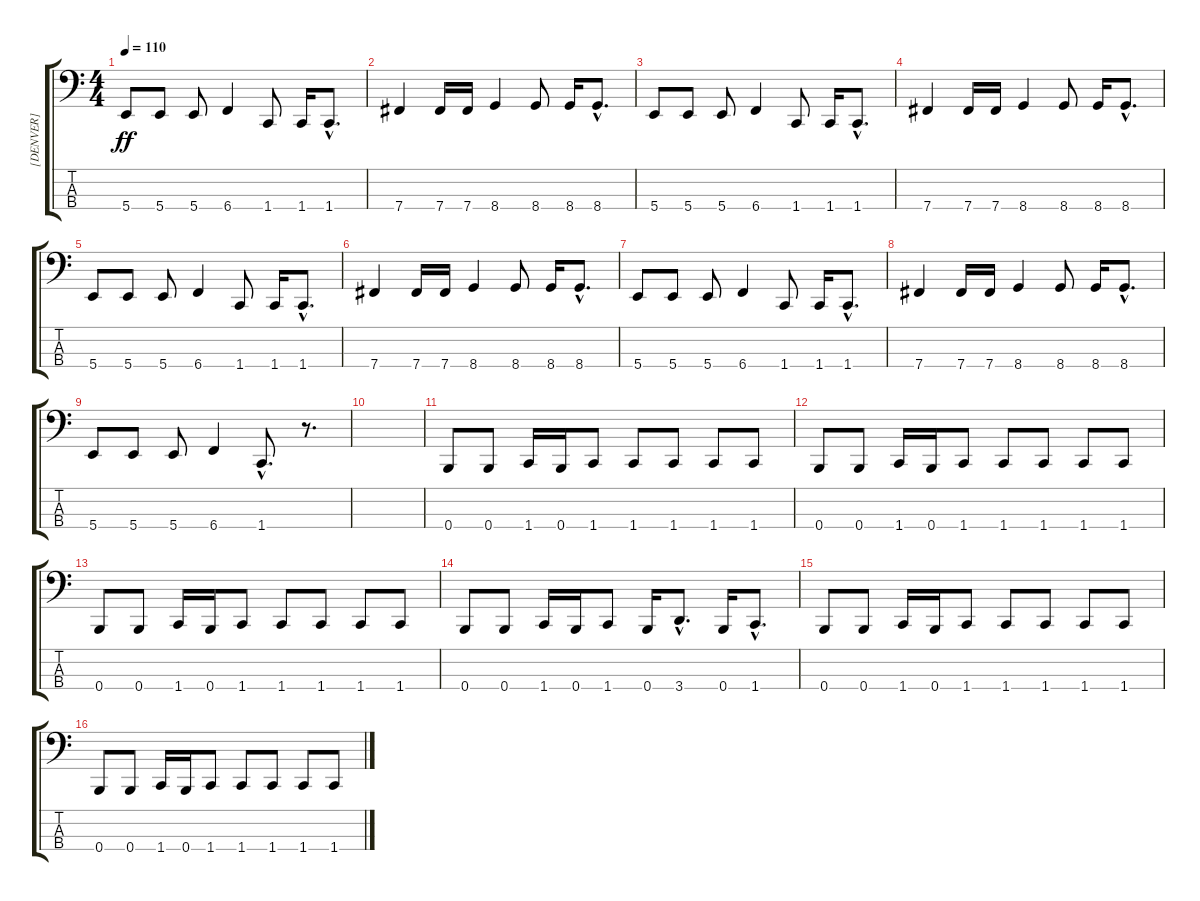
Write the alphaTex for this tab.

\track ("[DENVER]" "[DENVER]") {instrument slapbass2}
\staff {score tabs}
\tuning (E2 B1 Gb1 B0) {hide}
\ts (4 4)
\tempo 110
\clef f4
\ks c
5.4.8{dy ff} 5.4.8 5.4.8 6.4.4 1.4.8 1.4.16 1.4{hac}.8{d} |
7.4.4 7.4.16 7.4.16 8.4.4 8.4.8 8.4.16 8.4{hac}.8{d} |
5.4.8 5.4.8 5.4.8 6.4.4 1.4.8 1.4.16 1.4{hac}.8{d} |
7.4.4 7.4.16 7.4.16 8.4.4 8.4.8 8.4.16 8.4{hac}.8{d} |
5.4.8 5.4.8 5.4.8 6.4.4 1.4.8 1.4.16 1.4{hac}.8{d} |
7.4.4 7.4.16 7.4.16 8.4.4 8.4.8 8.4.16 8.4{hac}.8{d} |
5.4.8 5.4.8 5.4.8 6.4.4 1.4.8 1.4.16 1.4{hac}.8{d} |
7.4.4 7.4.16 7.4.16 8.4.4 8.4.8 8.4.16 8.4{hac}.8{d} |
5.4.8 5.4.8 5.4.8 6.4.4 1.4{hac}.8{d} r.8{d} |
|
0.4.8 0.4.8 1.4.16 0.4.16 1.4.8 1.4.8 1.4.8 1.4.8 1.4.8 |
0.4.8 0.4.8 1.4.16 0.4.16 1.4.8 1.4.8 1.4.8 1.4.8 1.4.8 |
0.4.8 0.4.8 1.4.16 0.4.16 1.4.8 1.4.8 1.4.8 1.4.8 1.4.8 |
0.4.8 0.4.8 1.4.16 0.4.16 1.4.8 0.4.16 3.4{hac}.8{d} 0.4.16 1.4{hac}.8{d} |
0.4.8 0.4.8 1.4.16 0.4.16 1.4.8 1.4.8 1.4.8 1.4.8 1.4.8 |
0.4.8 0.4.8 1.4.16 0.4.16 1.4.8 1.4.8 1.4.8 1.4.8 1.4.8
